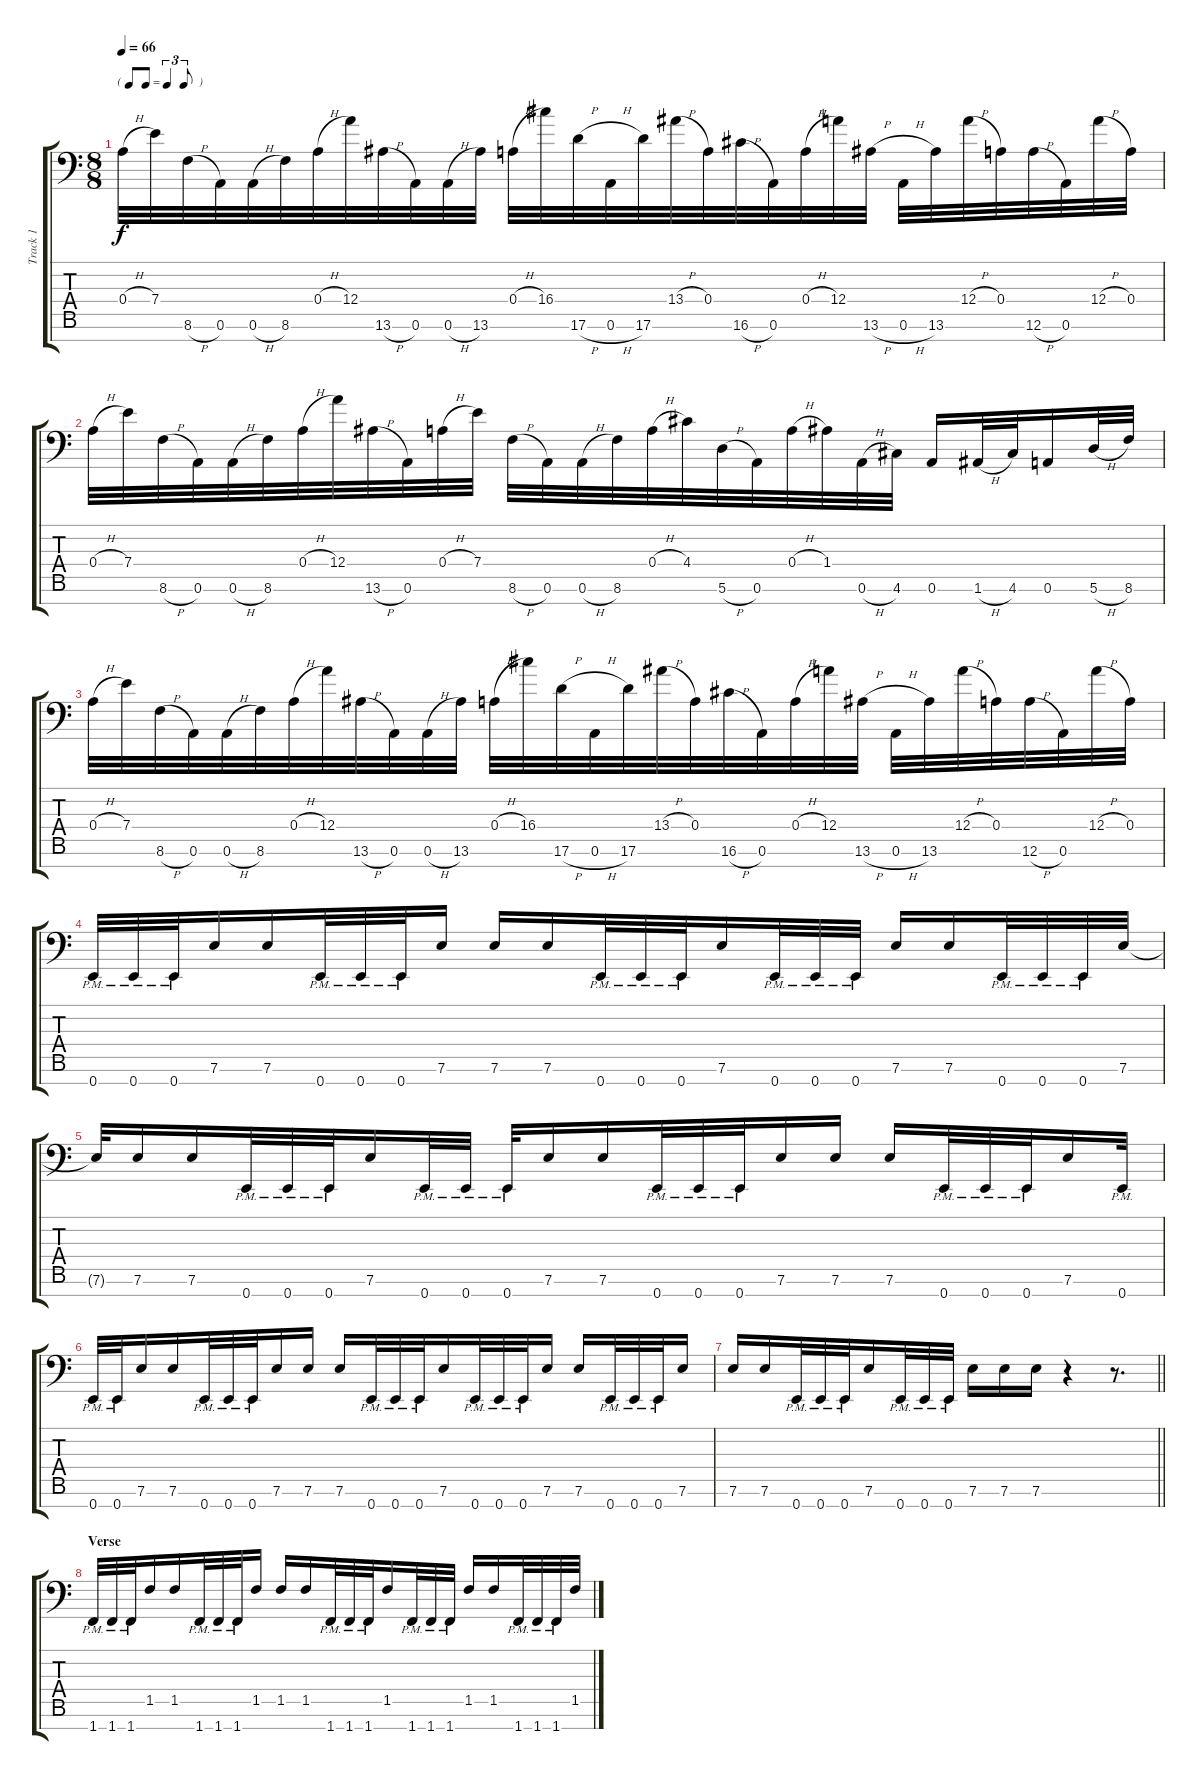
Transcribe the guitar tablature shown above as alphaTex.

\track ("Track 1" "Track 1") {instrument overdrivenguitar}
\staff {score tabs}
\tuning (B3 G3 D3 A2 E2 A1 E1) {hide}
\ts (8 8)
\tf triplet8th
\tempo 66
\clef f4
\ks aminor
0.4{h}.32{dy f} 7.4.32 8.6{h}.32 0.6.32 0.6{h}.32 8.6.32 0.4{h}.32 12.4.32 13.6{h}.32 0.6.32 0.6{h}.32 13.6.32 0.4{h}.32 16.4.32 17.6{h}.32 0.6{h}.32 17.6.32 13.4{h}.32 0.4.32 16.6{h}.32 0.6.32 0.4{h}.32 12.4.32 13.6{h}.32 0.6{h}.32 13.6.32 12.4{h}.32 0.4.32 12.6{h}.32 0.6.32 12.4{h}.32 0.4.32 |
0.4{h}.32 7.4.32 8.6{h}.32 0.6.32 0.6{h}.32 8.6.32 0.4{h}.32 12.4.32 13.6{h}.32 0.6.32 0.4{h}.32 7.4.32 8.6{h}.32 0.6.32 0.6{h}.32 8.6.32 0.4{h}.32 4.4.32 5.6{h}.32 0.6.32 0.4{h}.32 1.4.32 0.6{h}.32 4.6.32 0.6.16 1.6{h}.32 4.6.32 0.6.16 5.6{h}.32 8.6.32 |
0.4{h}.32 7.4.32 8.6{h}.32 0.6.32 0.6{h}.32 8.6.32 0.4{h}.32 12.4.32 13.6{h}.32 0.6.32 0.6{h}.32 13.6.32 0.4{h}.32 16.4.32 17.6{h}.32 0.6{h}.32 17.6.32 13.4{h}.32 0.4.32 16.6{h}.32 0.6.32 0.4{h}.32 12.4.32 13.6{h}.32 0.6{h}.32 13.6.32 12.4{h}.32 0.4.32 12.6{h}.32 0.6.32 12.4{h}.32 0.4.32 |
0.7{pm}.32 0.7{pm}.32 0.7{pm}.32 7.6.16 7.6.16 0.7{pm}.32 0.7{pm}.32 0.7{pm}.32 7.6.16 7.6.16 7.6.16 0.7{pm}.32 0.7{pm}.32 0.7{pm}.32 7.6.16 0.7{pm}.32 0.7{pm}.32 0.7{pm}.32 7.6.16 7.6.16 0.7{pm}.32 0.7{pm}.32 0.7{pm}.32 7.6.32 |
7.6{t}.32 7.6.16 7.6.16 0.7{pm}.32 0.7{pm}.32 0.7{pm}.32 7.6.16 0.7{pm}.32 0.7{pm}.32 0.7{pm}.32 7.6.16 7.6.16 0.7{pm}.32 0.7{pm}.32 0.7{pm}.32 7.6.16 7.6.16 7.6.16 0.7{pm}.32 0.7{pm}.32 0.7{pm}.32 7.6.16 0.7{pm}.32 |
0.7{pm}.32 0.7{pm}.32 7.6.16 7.6.16 0.7{pm}.32 0.7{pm}.32 0.7{pm}.32 7.6.16 7.6.16 7.6.16 0.7{pm}.32 0.7{pm}.32 0.7{pm}.32 7.6.16 0.7{pm}.32 0.7{pm}.32 0.7{pm}.32 7.6.16 7.6.16 0.7{pm}.32 0.7{pm}.32 0.7{pm}.32 7.6.16 |
\barLineRight lightlight
7.6.16 7.6.16 0.7{pm}.32 0.7{pm}.32 0.7{pm}.32 7.6.16 0.7{pm}.32 0.7{pm}.32 0.7{pm}.32 7.6.16 7.6.16 7.6.16 r.4 r.8{d} |
\section ("" "Verse")
1.7{pm}.32 1.7{pm}.32 1.7{pm}.32 1.5.16 1.5.16 1.7{pm}.32 1.7{pm}.32 1.7{pm}.32 1.5.16 1.5.16 1.5.16 1.7{pm}.32 1.7{pm}.32 1.7{pm}.32 1.5.16 1.7{pm}.32 1.7{pm}.32 1.7{pm}.32 1.5.16 1.5.16 1.7{pm}.32 1.7{pm}.32 1.7{pm}.32 1.5.32
